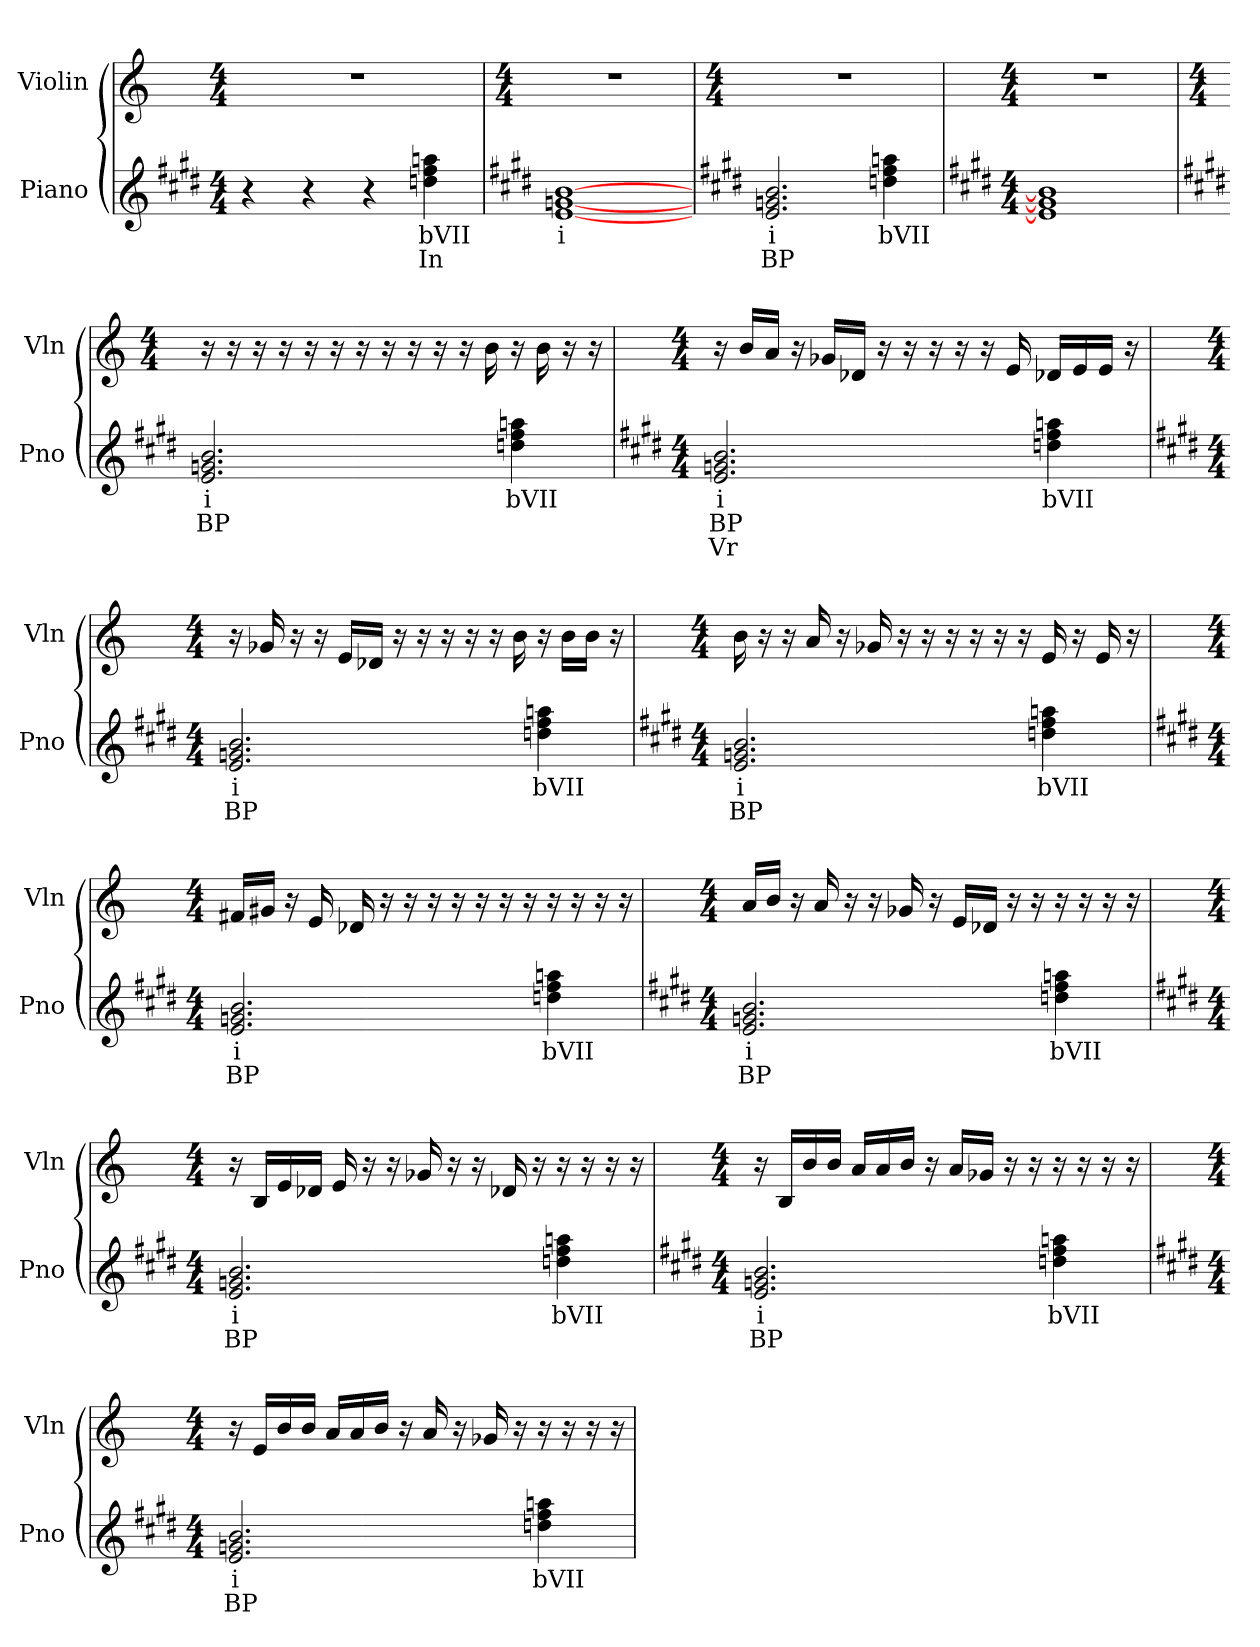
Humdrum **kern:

**kern	**text	**text	**text	**kern
*part2	*part2	*part2	*part2	*part1
*staff2	*staff2	*staff2	*staff2	*staff1
*I"Piano	*	*	*	*I"Violin
*I'Pno	*	*	*	*I'Vln
*k[f#c#g#d#]	*	*	*	*
*E:	*	*	*	*
*M4/4	*	*	*	*M4/4
=	=	=	=	=
4r	.	.	.	1r
4r	.	.	.	.
4r	.	.	.	.
4ddn 4ff# 4aan	bVII	In	.	.
=	=	=	=	=
*k[f#c#g#d#]	*	*	*	*
*E:	*	*	*	*
*	*	*	*	*M4/4
[1e [1gn [1b	i	.	.	1r
=	=	=	=	=
*k[f#c#g#d#]	*	*	*	*
*E:	*	*	*	*
*	*	*	*	*M4/4
2.e 2.gn 2.b	i	BP	.	1r
4ddn 4ff# 4aan	bVII	.	.	.
=	=	=	=	=
*k[f#c#g#d#]	*	*	*	*
*E:	*	*	*	*
*M4/4	*	*	*	*M4/4
1e] 1gn] 1b]	.	.	.	1r
=	=	=	=	=
*k[f#c#g#d#]	*	*	*	*
*E:	*	*	*	*
*	*	*	*	*M4/4
2.e 2.gn 2.b	i	BP	.	16r
.	.	.	.	16r
.	.	.	.	16r
.	.	.	.	16r
.	.	.	.	16r
.	.	.	.	16r
.	.	.	.	16r
.	.	.	.	16r
.	.	.	.	16r
.	.	.	.	16r
.	.	.	.	16r
.	.	.	.	16b
4ddn 4ff# 4aan	bVII	.	.	16r
.	.	.	.	16b
.	.	.	.	16r
.	.	.	.	16r
=	=	=	=	=
*k[f#c#g#d#]	*	*	*	*
*E:	*	*	*	*
*M4/4	*	*	*	*M4/4
2.e 2.gn 2.b	i	BP	Vr	16r
.	.	.	.	16bLL
.	.	.	.	16aJJ
.	.	.	.	16r
.	.	.	.	16g-XLL
.	.	.	.	16d-XJJ
.	.	.	.	16r
.	.	.	.	16r
.	.	.	.	16r
.	.	.	.	16r
.	.	.	.	16r
.	.	.	.	16e
4ddn 4ff# 4aan	bVII	.	.	16d-XLL
.	.	.	.	16e
.	.	.	.	16eJJ
.	.	.	.	16r
=	=	=	=	=
*k[f#c#g#d#]	*	*	*	*
*E:	*	*	*	*
*M4/4	*	*	*	*M4/4
2.e 2.gn 2.b	i	BP	.	16r
.	.	.	.	16g-X
.	.	.	.	16r
.	.	.	.	16r
.	.	.	.	16eLL
.	.	.	.	16d-XJJ
.	.	.	.	16r
.	.	.	.	16r
.	.	.	.	16r
.	.	.	.	16r
.	.	.	.	16r
.	.	.	.	16b
4ddn 4ff# 4aan	bVII	.	.	16r
.	.	.	.	16bLL
.	.	.	.	16bJJ
.	.	.	.	16r
=	=	=	=	=
*k[f#c#g#d#]	*	*	*	*
*E:	*	*	*	*
*M4/4	*	*	*	*M4/4
2.e 2.gn 2.b	i	BP	.	16b
.	.	.	.	16r
.	.	.	.	16r
.	.	.	.	16a
.	.	.	.	16r
.	.	.	.	16g-X
.	.	.	.	16r
.	.	.	.	16r
.	.	.	.	16r
.	.	.	.	16r
.	.	.	.	16r
.	.	.	.	16r
4ddn 4ff# 4aan	bVII	.	.	16e
.	.	.	.	16r
.	.	.	.	16e
.	.	.	.	16r
=	=	=	=	=
*k[f#c#g#d#]	*	*	*	*
*E:	*	*	*	*
*M4/4	*	*	*	*M4/4
2.e 2.gn 2.b	i	BP	.	16f#XLL
.	.	.	.	16g#XJJ
.	.	.	.	16r
.	.	.	.	16e
.	.	.	.	16d-X
.	.	.	.	16r
.	.	.	.	16r
.	.	.	.	16r
.	.	.	.	16r
.	.	.	.	16r
.	.	.	.	16r
.	.	.	.	16r
4ddn 4ff# 4aan	bVII	.	.	16r
.	.	.	.	16r
.	.	.	.	16r
.	.	.	.	16r
=	=	=	=	=
*k[f#c#g#d#]	*	*	*	*
*E:	*	*	*	*
*M4/4	*	*	*	*M4/4
2.e 2.gn 2.b	i	BP	.	16aLL
.	.	.	.	16bJJ
.	.	.	.	16r
.	.	.	.	16a
.	.	.	.	16r
.	.	.	.	16r
.	.	.	.	16g-X
.	.	.	.	16r
.	.	.	.	16eLL
.	.	.	.	16d-XJJ
.	.	.	.	16r
.	.	.	.	16r
4ddn 4ff# 4aan	bVII	.	.	16r
.	.	.	.	16r
.	.	.	.	16r
.	.	.	.	16r
=	=	=	=	=
*k[f#c#g#d#]	*	*	*	*
*E:	*	*	*	*
*M4/4	*	*	*	*M4/4
2.e 2.gn 2.b	i	BP	.	16r
.	.	.	.	16BLL
.	.	.	.	16e
.	.	.	.	16d-XJJ
.	.	.	.	16e
.	.	.	.	16r
.	.	.	.	16r
.	.	.	.	16g-X
.	.	.	.	16r
.	.	.	.	16r
.	.	.	.	16d-X
.	.	.	.	16r
4ddn 4ff# 4aan	bVII	.	.	16r
.	.	.	.	16r
.	.	.	.	16r
.	.	.	.	16r
=	=	=	=	=
*k[f#c#g#d#]	*	*	*	*
*E:	*	*	*	*
*M4/4	*	*	*	*M4/4
2.e 2.gn 2.b	i	BP	.	16r
.	.	.	.	16BLL
.	.	.	.	16b
.	.	.	.	16bJJ
.	.	.	.	16aLL
.	.	.	.	16a
.	.	.	.	16bJJ
.	.	.	.	16r
.	.	.	.	16aLL
.	.	.	.	16g-XJJ
.	.	.	.	16r
.	.	.	.	16r
4ddn 4ff# 4aan	bVII	.	.	16r
.	.	.	.	16r
.	.	.	.	16r
.	.	.	.	16r
=	=	=	=	=
*k[f#c#g#d#]	*	*	*	*
*E:	*	*	*	*
*M4/4	*	*	*	*M4/4
2.e 2.gn 2.b	i	BP	.	16r
.	.	.	.	16eLL
.	.	.	.	16b
.	.	.	.	16bJJ
.	.	.	.	16aLL
.	.	.	.	16a
.	.	.	.	16bJJ
.	.	.	.	16r
.	.	.	.	16a
.	.	.	.	16r
.	.	.	.	16g-X
.	.	.	.	16r
4ddn 4ff# 4aan	bVII	.	.	16r
.	.	.	.	16r
.	.	.	.	16r
.	.	.	.	16r
=	=	=	=	=
*-	*-	*-	*-	*-
